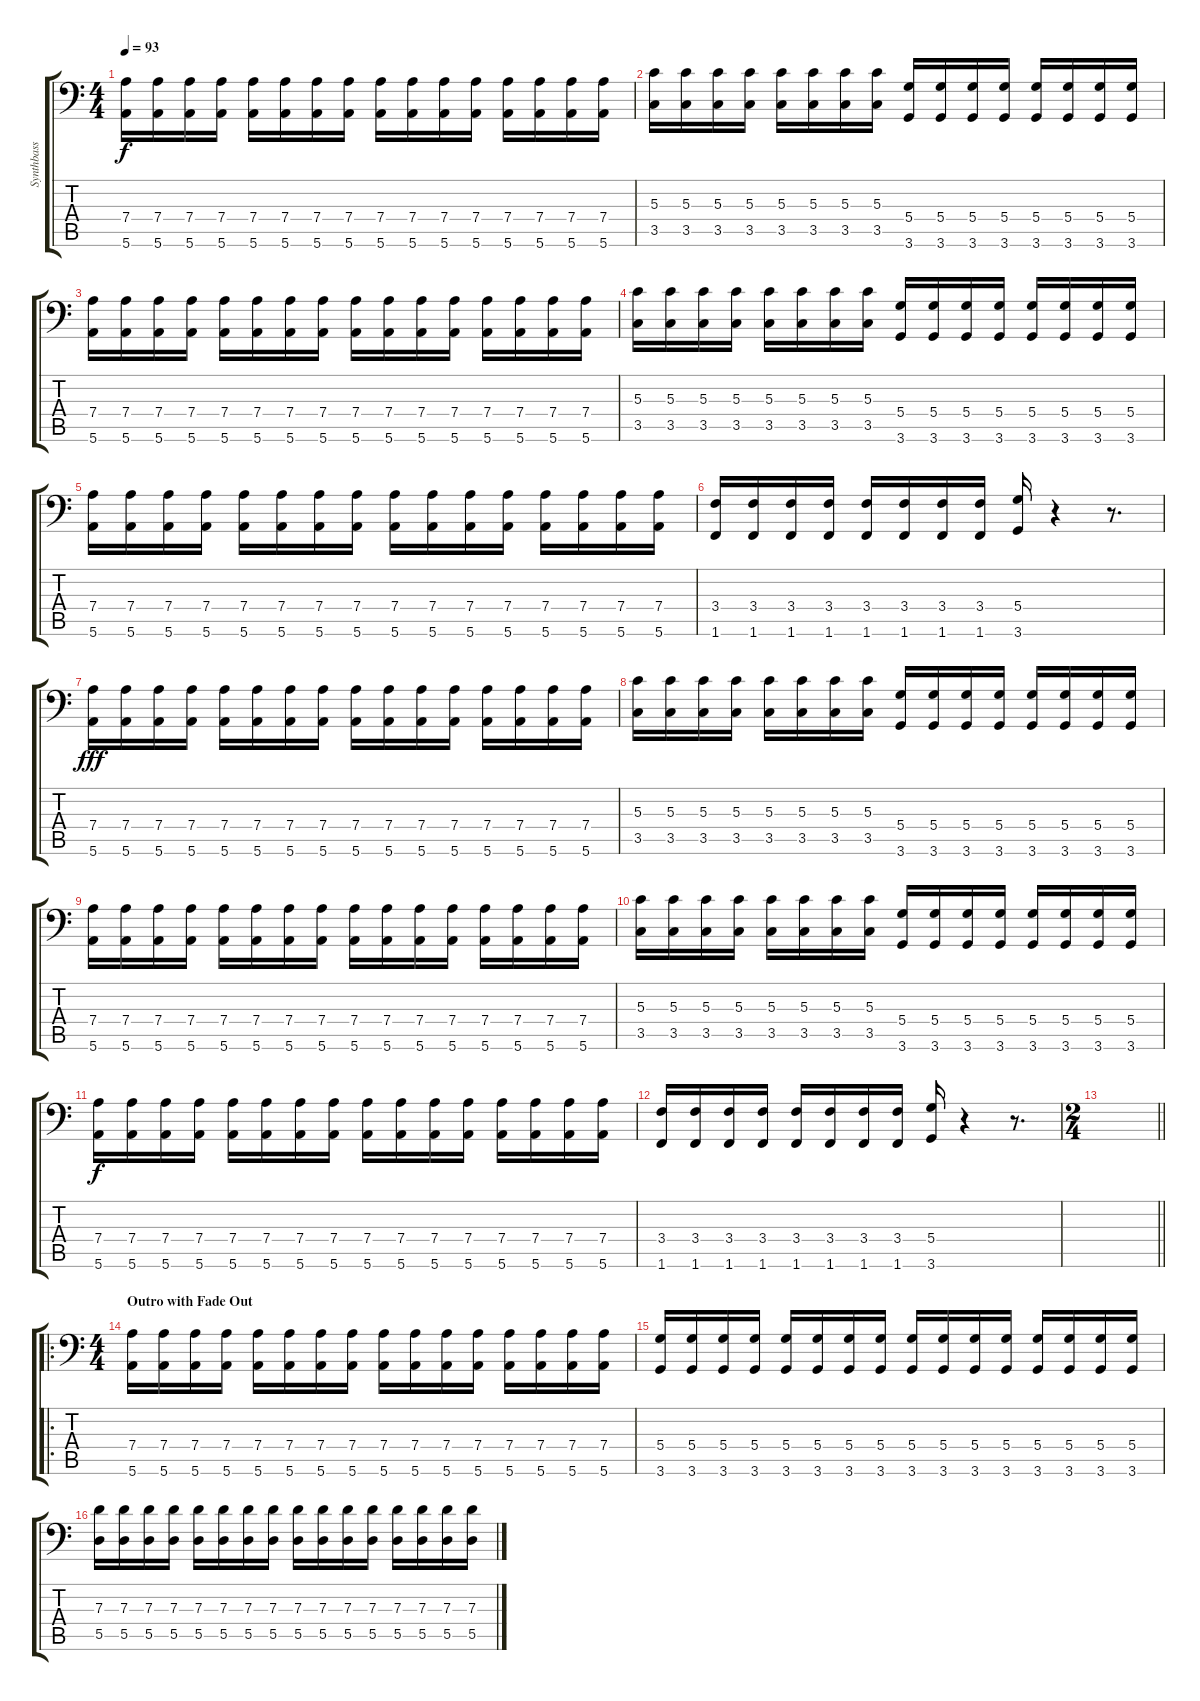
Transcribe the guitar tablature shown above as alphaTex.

\track ("Synthbass" "Synthbass") {instrument synthbass1}
\staff {score tabs}
\tuning (E3 B2 G2 D2 A1 E1) {hide}
\ts (4 4)
\tempo 93
\clef f4
\ks c
(7.4 5.6).16{dy f} (7.4 5.6).16 (7.4 5.6).16 (7.4 5.6).16 (7.4 5.6).16 (7.4 5.6).16 (7.4 5.6).16 (7.4 5.6).16 (7.4 5.6).16 (7.4 5.6).16 (7.4 5.6).16 (7.4 5.6).16 (7.4 5.6).16 (7.4 5.6).16 (7.4 5.6).16 (7.4 5.6).16 |
(5.3 3.5).16 (5.3 3.5).16 (5.3 3.5).16 (5.3 3.5).16 (5.3 3.5).16 (5.3 3.5).16 (5.3 3.5).16 (5.3 3.5).16 (5.4 3.6).16 (5.4 3.6).16 (5.4 3.6).16 (5.4 3.6).16 (5.4 3.6).16 (5.4 3.6).16 (5.4 3.6).16 (5.4 3.6).16 |
(7.4 5.6).16 (7.4 5.6).16 (7.4 5.6).16 (7.4 5.6).16 (7.4 5.6).16 (7.4 5.6).16 (7.4 5.6).16 (7.4 5.6).16 (7.4 5.6).16 (7.4 5.6).16 (7.4 5.6).16 (7.4 5.6).16 (7.4 5.6).16 (7.4 5.6).16 (7.4 5.6).16 (7.4 5.6).16 |
(5.3 3.5).16 (5.3 3.5).16 (5.3 3.5).16 (5.3 3.5).16 (5.3 3.5).16 (5.3 3.5).16 (5.3 3.5).16 (5.3 3.5).16 (5.4 3.6).16 (5.4 3.6).16 (5.4 3.6).16 (5.4 3.6).16 (5.4 3.6).16 (5.4 3.6).16 (5.4 3.6).16 (5.4 3.6).16 |
(7.4 5.6).16 (7.4 5.6).16 (7.4 5.6).16 (7.4 5.6).16 (7.4 5.6).16 (7.4 5.6).16 (7.4 5.6).16 (7.4 5.6).16 (7.4 5.6).16 (7.4 5.6).16 (7.4 5.6).16 (7.4 5.6).16 (7.4 5.6).16 (7.4 5.6).16 (7.4 5.6).16 (7.4 5.6).16 |
(3.4 1.6).16 (3.4 1.6).16 (3.4 1.6).16 (3.4 1.6).16 (3.4 1.6).16 (3.4 1.6).16 (3.4 1.6).16 (3.4 1.6).16 (5.4 3.6).16 r.4 r.8{d} |
(7.4 5.6).16{dy fff} (7.4 5.6).16 (7.4 5.6).16 (7.4 5.6).16 (7.4 5.6).16 (7.4 5.6).16 (7.4 5.6).16 (7.4 5.6).16 (7.4 5.6).16 (7.4 5.6).16 (7.4 5.6).16 (7.4 5.6).16 (7.4 5.6).16 (7.4 5.6).16 (7.4 5.6).16 (7.4 5.6).16 |
(5.3 3.5).16 (5.3 3.5).16 (5.3 3.5).16 (5.3 3.5).16 (5.3 3.5).16 (5.3 3.5).16 (5.3 3.5).16 (5.3 3.5).16 (5.4 3.6).16 (5.4 3.6).16 (5.4 3.6).16 (5.4 3.6).16 (5.4 3.6).16 (5.4 3.6).16 (5.4 3.6).16 (5.4 3.6).16 |
(7.4 5.6).16 (7.4 5.6).16 (7.4 5.6).16 (7.4 5.6).16 (7.4 5.6).16 (7.4 5.6).16 (7.4 5.6).16 (7.4 5.6).16 (7.4 5.6).16 (7.4 5.6).16 (7.4 5.6).16 (7.4 5.6).16 (7.4 5.6).16 (7.4 5.6).16 (7.4 5.6).16 (7.4 5.6).16 |
(5.3 3.5).16 (5.3 3.5).16 (5.3 3.5).16 (5.3 3.5).16 (5.3 3.5).16 (5.3 3.5).16 (5.3 3.5).16 (5.3 3.5).16 (5.4 3.6).16 (5.4 3.6).16 (5.4 3.6).16 (5.4 3.6).16 (5.4 3.6).16 (5.4 3.6).16 (5.4 3.6).16 (5.4 3.6).16 |
(7.4 5.6).16{dy f} (7.4 5.6).16 (7.4 5.6).16 (7.4 5.6).16 (7.4 5.6).16 (7.4 5.6).16 (7.4 5.6).16 (7.4 5.6).16 (7.4 5.6).16 (7.4 5.6).16 (7.4 5.6).16 (7.4 5.6).16 (7.4 5.6).16 (7.4 5.6).16 (7.4 5.6).16 (7.4 5.6).16 |
(3.4 1.6).16 (3.4 1.6).16 (3.4 1.6).16 (3.4 1.6).16 (3.4 1.6).16 (3.4 1.6).16 (3.4 1.6).16 (3.4 1.6).16 (5.4 3.6).16 r.4 r.8{d} |
\ts (2 4)
\barLineRight lightlight
|
\ro
\ts (4 4)
\section ("" "Outro with Fade Out")
(7.4 5.6).16 (7.4 5.6).16 (7.4 5.6).16 (7.4 5.6).16 (7.4 5.6).16 (7.4 5.6).16 (7.4 5.6).16 (7.4 5.6).16 (7.4 5.6).16 (7.4 5.6).16 (7.4 5.6).16 (7.4 5.6).16 (7.4 5.6).16 (7.4 5.6).16 (7.4 5.6).16 (7.4 5.6).16 |
(5.4 3.6).16 (5.4 3.6).16 (5.4 3.6).16 (5.4 3.6).16 (5.4 3.6).16 (5.4 3.6).16 (5.4 3.6).16 (5.4 3.6).16 (5.4 3.6).16 (5.4 3.6).16 (5.4 3.6).16 (5.4 3.6).16 (5.4 3.6).16 (5.4 3.6).16 (5.4 3.6).16 (5.4 3.6).16 |
(7.3 5.5).16 (7.3 5.5).16 (7.3 5.5).16 (7.3 5.5).16 (7.3 5.5).16 (7.3 5.5).16 (7.3 5.5).16 (7.3 5.5).16 (7.3 5.5).16 (7.3 5.5).16 (7.3 5.5).16 (7.3 5.5).16 (7.3 5.5).16 (7.3 5.5).16 (7.3 5.5).16 (7.3 5.5).16
